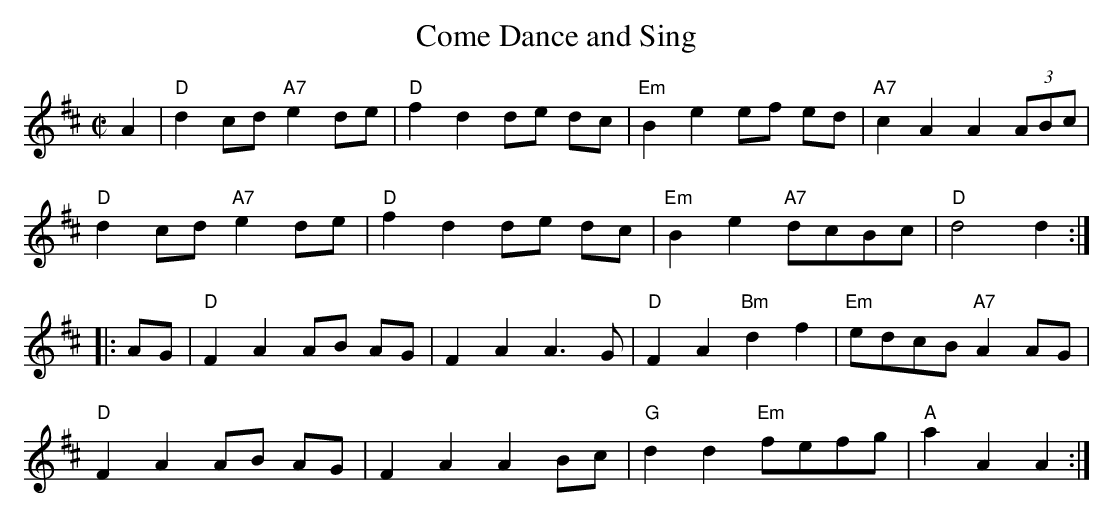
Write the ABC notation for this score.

X:1
T: Come Dance and Sing
M: C|
K: D
A2| "D"d2cd "A7"e2de| "D"f2d2 de dc| "Em"B2e2 ef ed| "A7"c2A2 A2 (3ABc|
"D"d2cd "A7"e2de| "D"f2d2 de dc| "Em"B2e2 "A7"dcBc| "D"d4 d2 :|
|:AG| "D"F2A2 AB AG| F2A2 A3G|"D" F2A2 "Bm"d2f2| "Em" edcB "A7"A2 AG|
"D"F2A2 AB AG| F2A2 A2Bc|"G" d2d2 "Em"fefg| "A"a2A2 A2 :|
